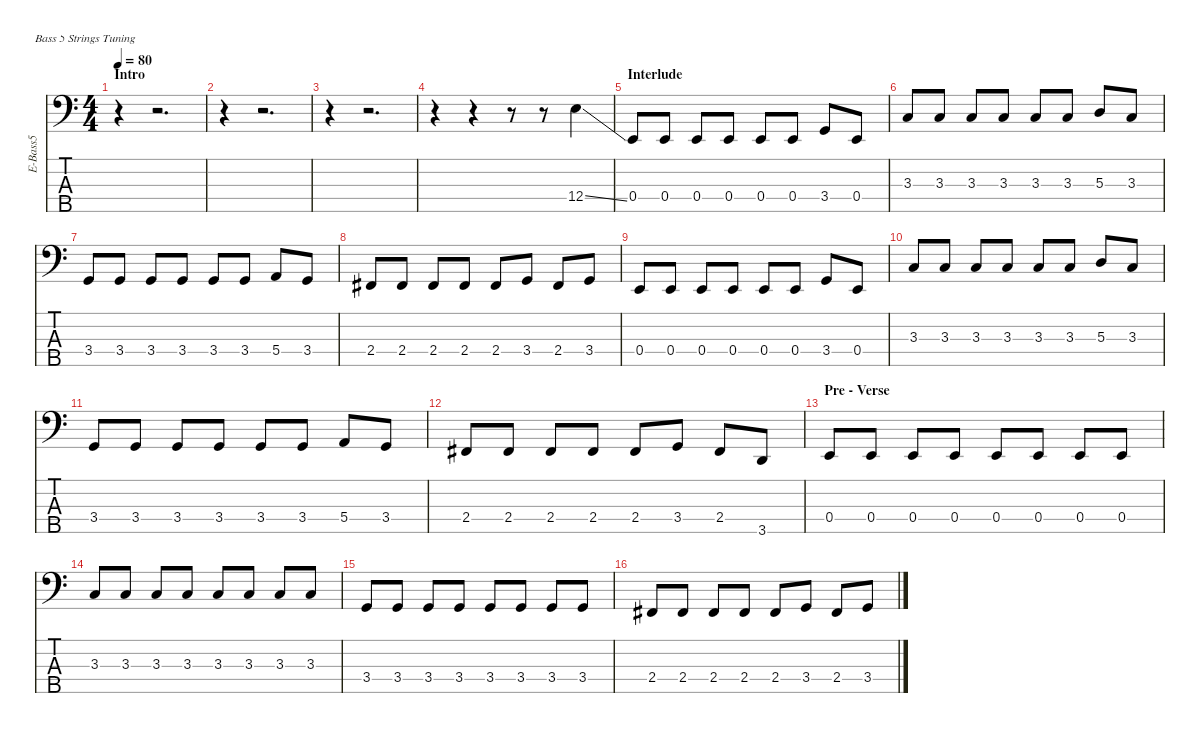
\hideDynamics
\bracketExtendMode nobrackets
\otherSystemsTrackNameOrientation horizontal
\track ("Bass" "E-Bass5") {instrument electricbasspick}
\staff {score tabs}
\tuning (G2 D2 A1 E1 B0)
\ts (4 4)
\section ("" "Intro")
\tempo 80
\clef f4
\ks c
r.4{dy f instrument electricbasspick beam Down} r.2{d beam Down} |
r.4{beam Down} r.2{d beam Down} |
r.4{beam Down} r.2{d beam Down} |
r.4{beam Down} r.4{beam Down} r.8{beam Down} r.8{beam Down} 12.4{ss}.4{beam Down} |
\section ("" "Interlude")
0.4.8{beam Up} 0.4.8{beam Up} 0.4.8{beam Up} 0.4.8{beam Up} 0.4.8{beam Up} 0.4.8{beam Up} 3.4.8{beam Up} 0.4.8{beam Up} |
3.3.8{beam Up} 3.3.8{beam Up} 3.3.8{beam Up} 3.3.8{beam Up} 3.3.8{beam Up} 3.3.8{beam Up} 5.3.8{beam Up} 3.3.8{beam Up} |
3.4.8{beam Up} 3.4.8{beam Up} 3.4.8{beam Up} 3.4.8{beam Up} 3.4.8{beam Up} 3.4.8{beam Up} 5.4.8{beam Up} 3.4.8{beam Up} |
2.4{acc #}.8{beam Up} 2.4{acc #}.8{beam Up} 2.4{acc #}.8{beam Up} 2.4{acc #}.8{beam Up} 2.4{acc #}.8{beam Up} 3.4.8{beam Up} 2.4{acc #}.8{beam Up} 3.4.8{beam Up} |
0.4.8{beam Up} 0.4.8{beam Up} 0.4.8{beam Up} 0.4.8{beam Up} 0.4.8{beam Up} 0.4.8{beam Up} 3.4.8{beam Up} 0.4.8{beam Up} |
3.3.8{beam Up} 3.3.8{beam Up} 3.3.8{beam Up} 3.3.8{beam Up} 3.3.8{beam Up} 3.3.8{beam Up} 5.3.8{beam Up} 3.3.8{beam Up} |
3.4.8{beam Up} 3.4.8{beam Up} 3.4.8{beam Up} 3.4.8{beam Up} 3.4.8{beam Up} 3.4.8{beam Up} 5.4.8{beam Up} 3.4.8{beam Up} |
2.4{acc #}.8{beam Up} 2.4{acc #}.8{beam Up} 2.4{acc #}.8{beam Up} 2.4{acc #}.8{beam Up} 2.4{acc #}.8{beam Up} 3.4.8{beam Up} 2.4{acc #}.8{beam Up} 3.5.8{beam Up} |
\section ("" "Pre - Verse")
0.4.8{beam Up} 0.4.8{beam Up} 0.4.8{beam Up} 0.4.8{beam Up} 0.4.8{beam Up} 0.4.8{beam Up} 0.4.8{beam Up} 0.4.8{beam Up} |
3.3.8{beam Up} 3.3.8{beam Up} 3.3.8{beam Up} 3.3.8{beam Up} 3.3.8{beam Up} 3.3.8{beam Up} 3.3.8{beam Up} 3.3.8{beam Up} |
3.4.8{beam Up} 3.4.8{beam Up} 3.4.8{beam Up} 3.4.8{beam Up} 3.4.8{beam Up} 3.4.8{beam Up} 3.4.8{beam Up} 3.4.8{beam Up} |
2.4{acc #}.8{beam Up} 2.4{acc #}.8{beam Up} 2.4{acc #}.8{beam Up} 2.4{acc #}.8{beam Up} 2.4{acc #}.8{beam Up} 3.4.8{beam Up} 2.4{acc #}.8{beam Up} 3.4.8{beam Up}
